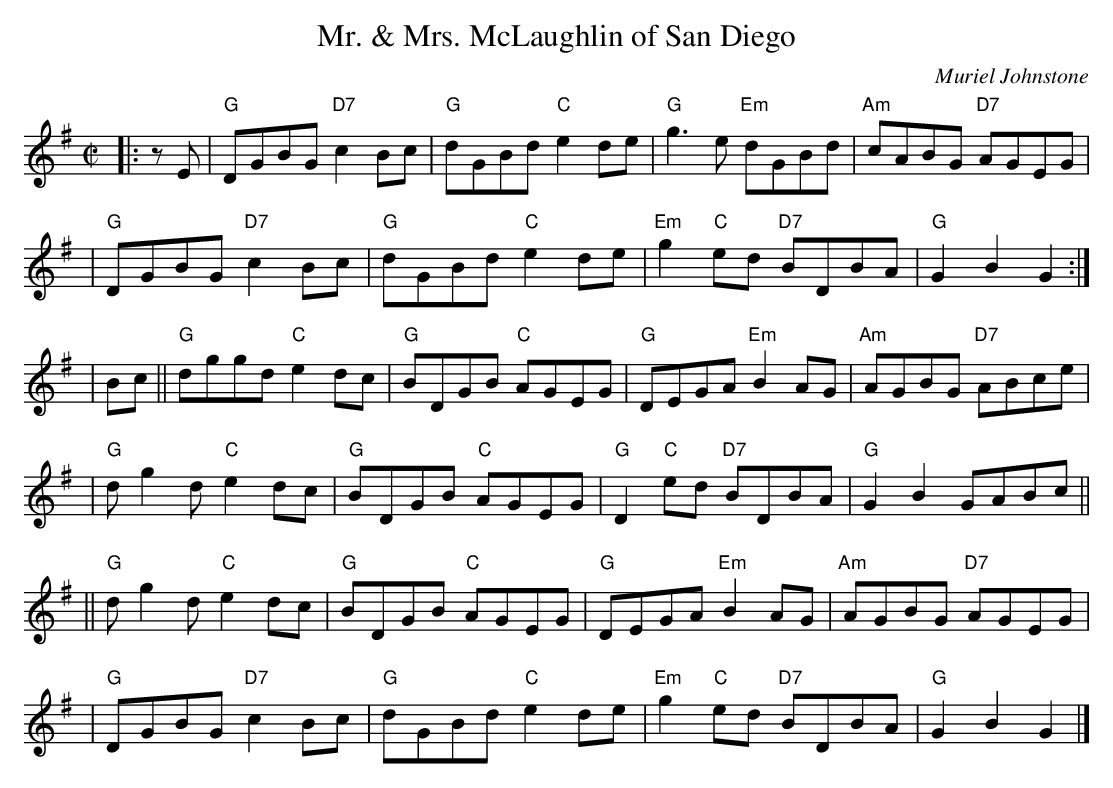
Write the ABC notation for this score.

X:1
T: Mr. & Mrs. McLaughlin of San Diego
C: Muriel Johnstone
M: C|
L: 1/8
K: G
|: zE \
| "G"DGBG "D7"c2Bc | "G"dGBd "C"e2de | "G"g3e "Em"dGBd | "Am"cABG "D7"AGEG |
| "G"DGBG "D7"c2Bc | "G"dGBd "C"e2de | "Em"g2"C"ed "D7"BDBA | "G"G2B2 G2 :|
| Bc \
|| "G"dggd "C"e2dc | "G"BDGB "C"AGEG | "G"DEGA "Em"B2AG | "Am"AGBG "D7"ABce |
|  "G"dg2d "C"e2dc | "G"BDGB "C"AGEG | "G"D2"C"ed "D7"BDBA | "G"G2B2 GABc ||
|| "G"dg2d "C"e2dc | "G"BDGB "C"AGEG | "G"DEGA "Em"B2AG | "Am"AGBG "D7"AGEG |
| "G"DGBG "D7"c2Bc | "G"dGBd "C"e2de | "Em"g2"C"ed "D7"BDBA | "G"G2B2 G2 |]
